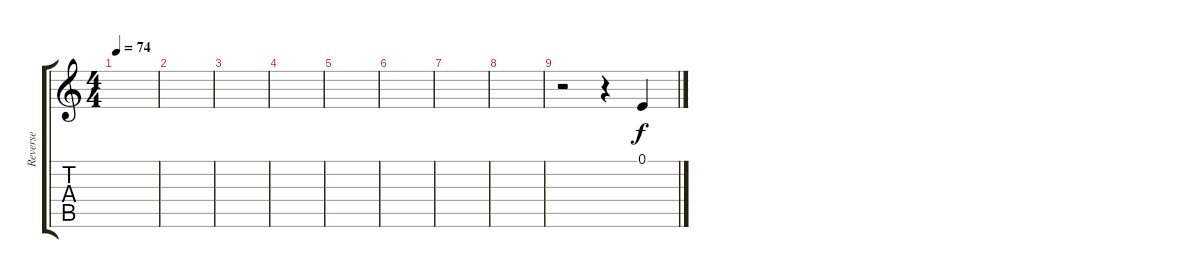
\track ("Reverse" "Reverse") {instrument reversecymbal}
\staff {score tabs}
\tuning (E4 B3 G3 D3 A2 E2) {hide}
\ts (4 4)
\tempo 74
\clef g2
\ks c
|
|
|
|
|
|
|
|
r.2 r.4 0.1.4
